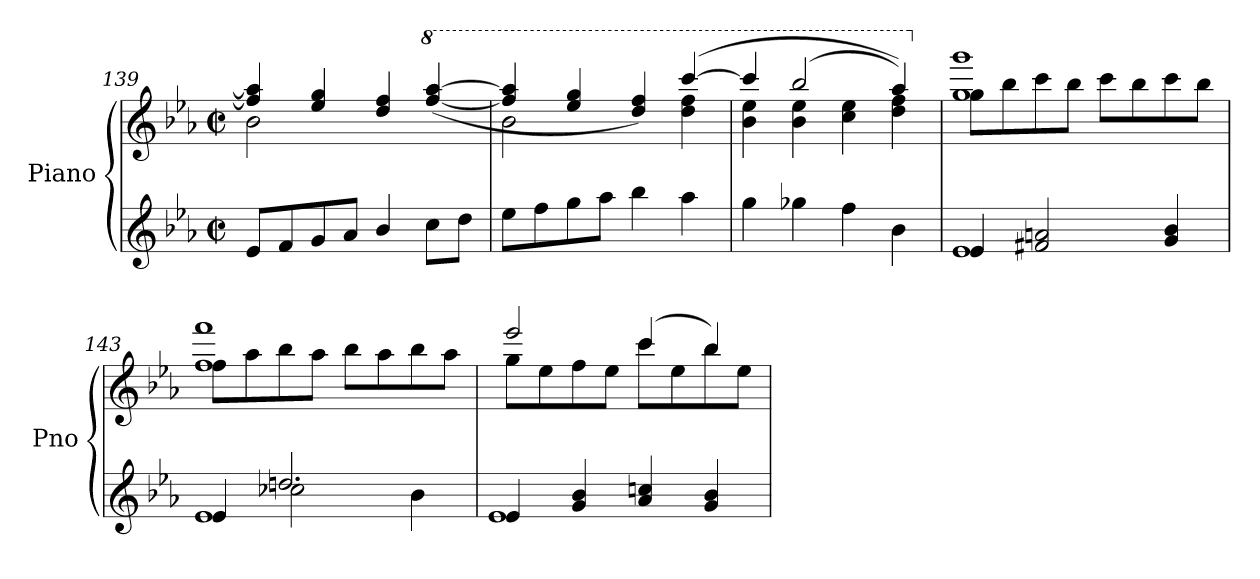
**kern	**kern	**dynam
*part1	*part1	*part1
*staff2	*staff1	*staff1/2
*I"Piano	*	*
*I'Pno	*	*
*clefG2	*clefG2	*
*k[b-e-a-]	*k[b-e-a-]	*
*M4/4	*M4/4	*
*met(c|)	*met(c|)	*
=139	=139	=139
*	*^	*
8e-/L	4ff/] 4aa-/]	2b-\	.
8f/	.	.	.
8g/	4ee-/ 4gg/	.	.
8a-/J	.	.	.
4b-/	4dd/ 4ff/	2ryy	.
*	*8va	*	*
8cc\L	([4fff/ [4aaa-/	.	.
8dd\J	.	.	.
=140	=140	=140	=140
*	*	*^	*
8ee-\L	4fff/] 4aaa-/]	2bb-\	2.ryy	.
8ff\	.	.	.	.
8gg\	4eee-/ 4ggg/	.	.	.
8aa-\J	.	.	.	.
4bb-\	4ddd/ 4fff/)	2ryy	.	.
4aa-\	([4cccc/	.	4ddd\ 4fff\	.
*	*	*v	*v	*
=141	=141	=141	=141
4gg\	4cccc/]	4bb-\ 4eee-\	.
4gg-X\	(2bbb-/	4bb-\ 4eee-\	.
4ff\	.	4ccc\ 4eee-\	.
4b-\	4aaa-/))	4ddd\ 4fff\	.
!!LO:LB:g=z	!!
=142	=142	=142	=142
*^	*	*	*
*	*	*X8va	*	*
!	!	!	!	!LO:DY:b
4e-/	1e-	8gg\L	1gg 1ggg	other-dynamics
.	.	8bb-\	.	.
2f#X/ 2an/	.	8ccc\	.	.
.	.	8bb-\J	.	.
.	.	8ccc\L	.	.
.	.	8bb-\	.	.
4g/ 4b-/	.	8ccc\	.	.
.	.	8bb-\J	.	.
=143	=143	=143	=143	=143
*	*^	*	*	*
4e-/	1e-	4ryy	8ff\L	1ff 1fff	.
.	.	.	8aa-\	.	.
2.ddn/	.	2cc-X\	8bb-\	.	.
.	.	.	8aa-\J	.	.
.	.	.	8bb-\L	.	.
.	.	.	8aa-\	.	.
.	.	4b-\	8bb-\	.	.
.	.	.	8aa-\J	.	.
*	*v	*v	*	*	*
=144	=144	=144	=144	=144
4e-/	1e-	2eee-/	8gg\L	.
.	.	.	8ee-\	.
4g/ 4b-/	.	.	8ff\	.
.	.	.	8ee-\J	.
4a-/ 4ccn/	.	(4ccc/	8ccc\L	.
.	.	.	8ee-\	.
4g/ 4b-/	.	4bb-/)	8bb-\	.
.	.	.	8ee-\J	.
*v	*v	*	*	*
*	*v	*v	*
=	=	=
*-	*-	*-
